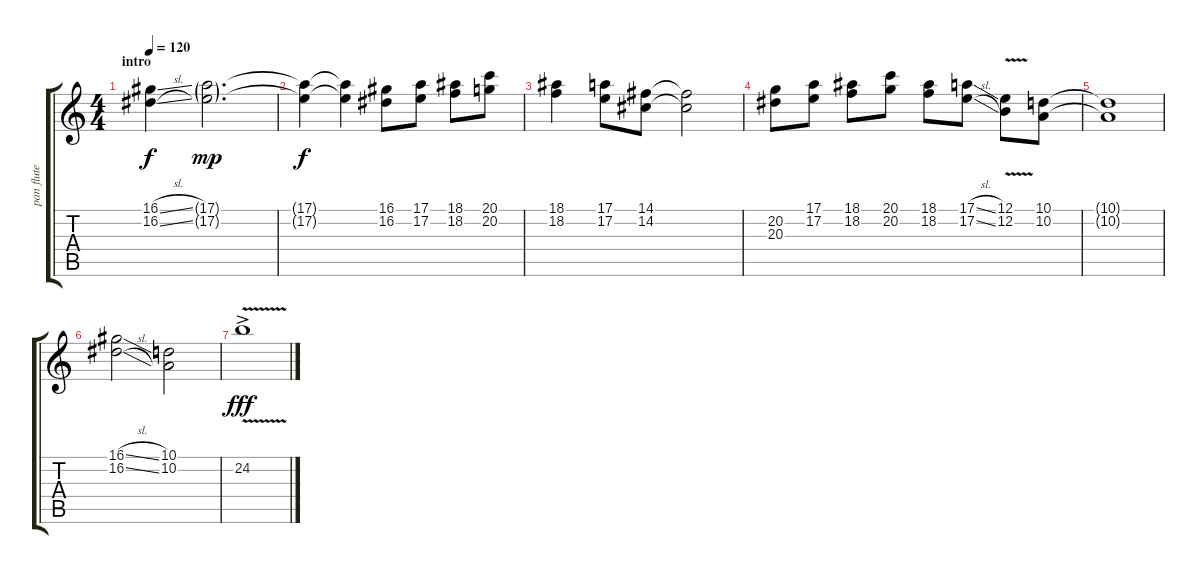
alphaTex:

\track ("pan flute" "pan flute") {instrument blownbottle}
\staff {score tabs}
\tuning (E4 B3 G3 D3 A2 E2) {hide}
\ts (4 4)
\section ("" "intro")
\tempo 120
\clef g2
\ks c
(16.1{sl} 16.2{sl}).4{dy f instrument panflute} (17.1{g} 17.2{g}).2{d dy mp} |
(17.1{t} 17.2{t}).4{dy f} (17.1{t} 17.2{t}).4 (16.1 16.2).8 (17.1 17.2).8 (18.1 18.2).8 (20.1 20.2).8 |
(18.1 18.2).4 (17.1 17.2).8 (14.1 14.2).8 (14.1{t} 14.2{t}).2 |
(20.2 20.3).8 (17.1 17.2).8 (18.1 18.2).8 (20.1 20.2).8 (18.1 18.2).8 (17.1{sl} 17.2{sl}).8 (12.1{v} 12.2).8 (10.1 10.2).8 |
(10.1{t} 10.2{t}).1 |
(16.1{sl} 16.2{sl}).2 (10.1 10.2).2 |
24.2{v ac}.1{dy fff}
